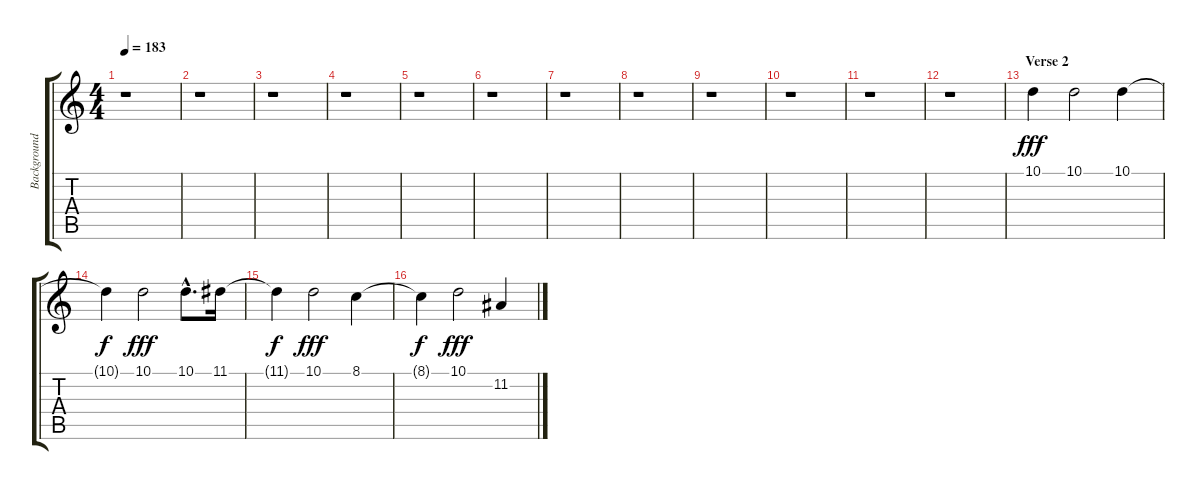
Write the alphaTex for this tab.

\track ("Background vocals (lead vocals 8va)" "Background") {instrument synthvoice}
\staff {score tabs}
\tuning (E4 B3 G3 D3 A2 E2) {hide}
\ts (4 4)
\tempo 183
\clef g2
\ks c
r.1{dy fff} |
r.1 |
r.1 |
r.1 |
r.1 |
r.1 |
r.1 |
r.1 |
r.1 |
r.1 |
r.1 |
r.1 |
\section ("" "Verse 2")
10.1.4 10.1.2 10.1.4 |
10.1{t}.4{dy f} 10.1.2{dy fff} 10.1{hac}.8{d} 11.1.16 |
11.1{t}.4{dy f} 10.1.2{dy fff} 8.1.4 |
8.1{t}.4{dy f} 10.1.2{dy fff} 11.2.4
